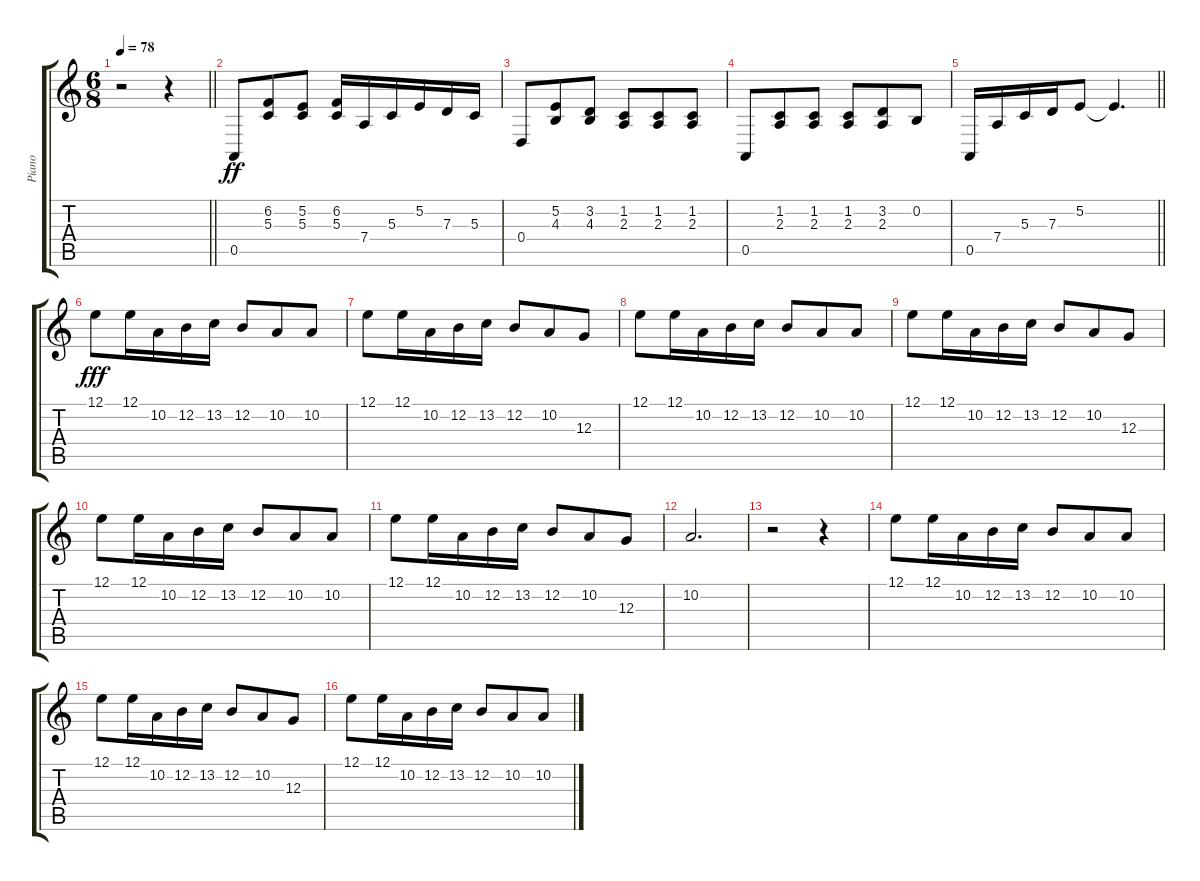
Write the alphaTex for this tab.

\track ("Piano" "Piano") {instrument acousticgrandpiano}
\staff {score tabs}
\tuning (E4 B3 G3 D3 A2 E2) {hide}
\ts (6 8)
\tempo 78
\clef g2
\barLineRight lightlight
\ks c
r.2{dy fff} r.4 |
0.5.8{dy ff} (6.2 5.3).8 (5.2 5.3).8 (6.2 5.3).16 7.4.16 5.3.16 5.2.16 7.3.16 5.3.16 |
0.4.8 (5.2 4.3).8 (3.2 4.3).8 (1.2 2.3).8 (1.2 2.3).8 (1.2 2.3).8 |
0.5.8 (1.2 2.3).8 (1.2 2.3).8 (1.2 2.3).8 (3.2 2.3).8 0.2.8 |
\barLineRight lightlight
0.5.16 7.4.16 5.3.16 7.3.16 5.2.8 5.2{t}.4{d} |
12.1.8{dy fff} 12.1.16 10.2.16 12.2.16 13.2.16 12.2.8 10.2.8 10.2.8 |
12.1.8 12.1.16 10.2.16 12.2.16 13.2.16 12.2.8 10.2.8 12.3.8 |
12.1.8 12.1.16 10.2.16 12.2.16 13.2.16 12.2.8 10.2.8 10.2.8 |
12.1.8 12.1.16 10.2.16 12.2.16 13.2.16 12.2.8 10.2.8 12.3.8 |
12.1.8 12.1.16 10.2.16 12.2.16 13.2.16 12.2.8 10.2.8 10.2.8 |
12.1.8 12.1.16 10.2.16 12.2.16 13.2.16 12.2.8 10.2.8 12.3.8 |
10.2.2{d} |
r.2 r.4 |
12.1.8 12.1.16 10.2.16 12.2.16 13.2.16 12.2.8 10.2.8 10.2.8 |
12.1.8 12.1.16 10.2.16 12.2.16 13.2.16 12.2.8 10.2.8 12.3.8 |
12.1.8 12.1.16 10.2.16 12.2.16 13.2.16 12.2.8 10.2.8 10.2.8
